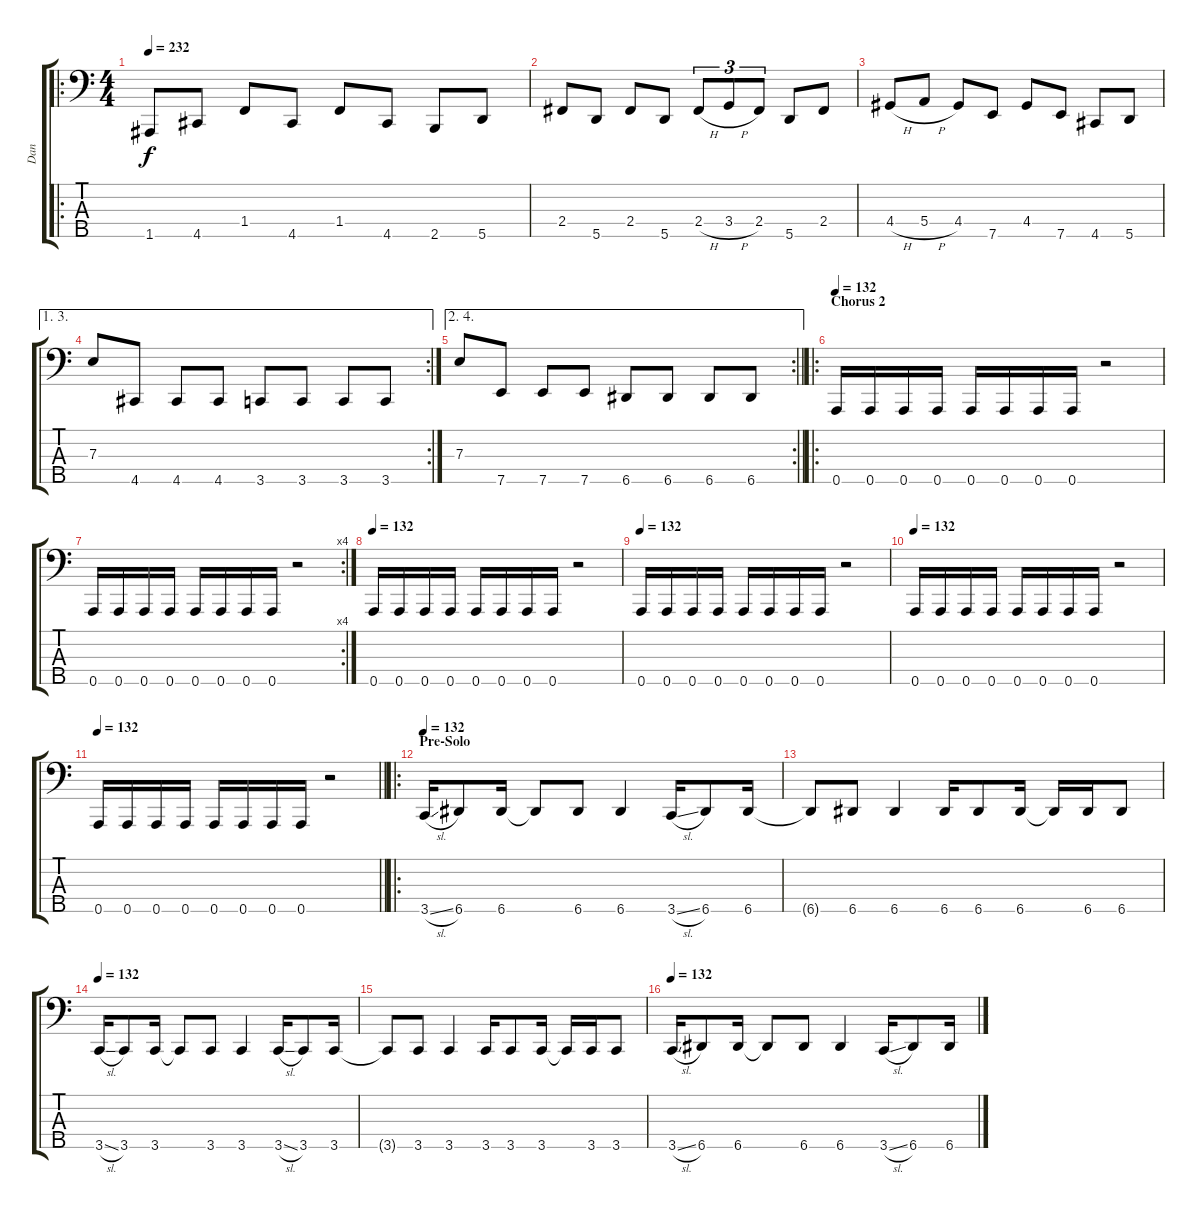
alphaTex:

\track ("Dan" "Dan") {instrument electricbasspick}
\staff {score tabs}
\tuning (G2 D2 A1 E1 A0) {hide}
\ro
\ts (4 4)
\tempo 232
\clef f4
\ks c
1.5.8{dy f} 4.5.8 1.4.8 4.5.8 1.4.8 4.5.8 2.5.8 5.5.8 |
2.4.8 5.5.8 2.4.8 5.5.8 2.4{h}.8{tu (3 2)} 3.4{h}.8{tu (3 2)} 2.4.8{tu (3 2)} 5.5.8 2.4.8 |
4.4{h}.8 5.4{h}.8 4.4.8 7.5.8 4.4.8 7.5.8 4.5.8 5.5.8 |
\ae (1 3)
\rc 2
7.3.8 4.5.8 4.5.8 4.5.8 3.5.8 3.5.8 3.5.8 3.5.8 |
\ae (2 4)
\rc 2
\barLineRight lightlight
7.3.8 7.5.8 7.5.8 7.5.8 6.5.8 6.5.8 6.5.8 6.5.8 |
\ro
\section ("" "Chorus 2")
\tempo 132
0.5.16 0.5.16 0.5.16 0.5.16 0.5.16 0.5.16 0.5.16 0.5.16 r.2 |
\rc 4
0.5.16 0.5.16 0.5.16 0.5.16 0.5.16 0.5.16 0.5.16 0.5.16 r.2 |
\tempo 132
0.5.16 0.5.16 0.5.16 0.5.16 0.5.16 0.5.16 0.5.16 0.5.16 r.2 |
\tempo 132
0.5.16 0.5.16 0.5.16 0.5.16 0.5.16 0.5.16 0.5.16 0.5.16 r.2 |
\tempo 132
0.5.16 0.5.16 0.5.16 0.5.16 0.5.16 0.5.16 0.5.16 0.5.16 r.2 |
\tempo 132
\barLineRight lightlight
0.5.16 0.5.16 0.5.16 0.5.16 0.5.16 0.5.16 0.5.16 0.5.16 r.2 |
\ro
\section ("" "Pre-Solo")
\tempo 132
3.5{sl}.16 6.5.8 6.5.16 6.5{t}.8 6.5.8 6.5.4 3.5{sl}.16 6.5.8 6.5.16 |
6.5{t}.8 6.5.8 6.5.4 6.5.16 6.5.8 6.5.16 6.5{t}.16 6.5.16 6.5.8 |
\tempo 132
3.5{sl}.16 3.5.8 3.5.16 3.5{t}.8 3.5.8 3.5.4 3.5{sl}.16 3.5.8 3.5.16 |
3.5{t}.8 3.5.8 3.5.4 3.5.16 3.5.8 3.5.16 3.5{t}.16 3.5.16 3.5.8 |
\tempo 132
3.5{sl}.16 6.5.8 6.5.16 6.5{t}.8 6.5.8 6.5.4 3.5{sl}.16 6.5.8 6.5.16
